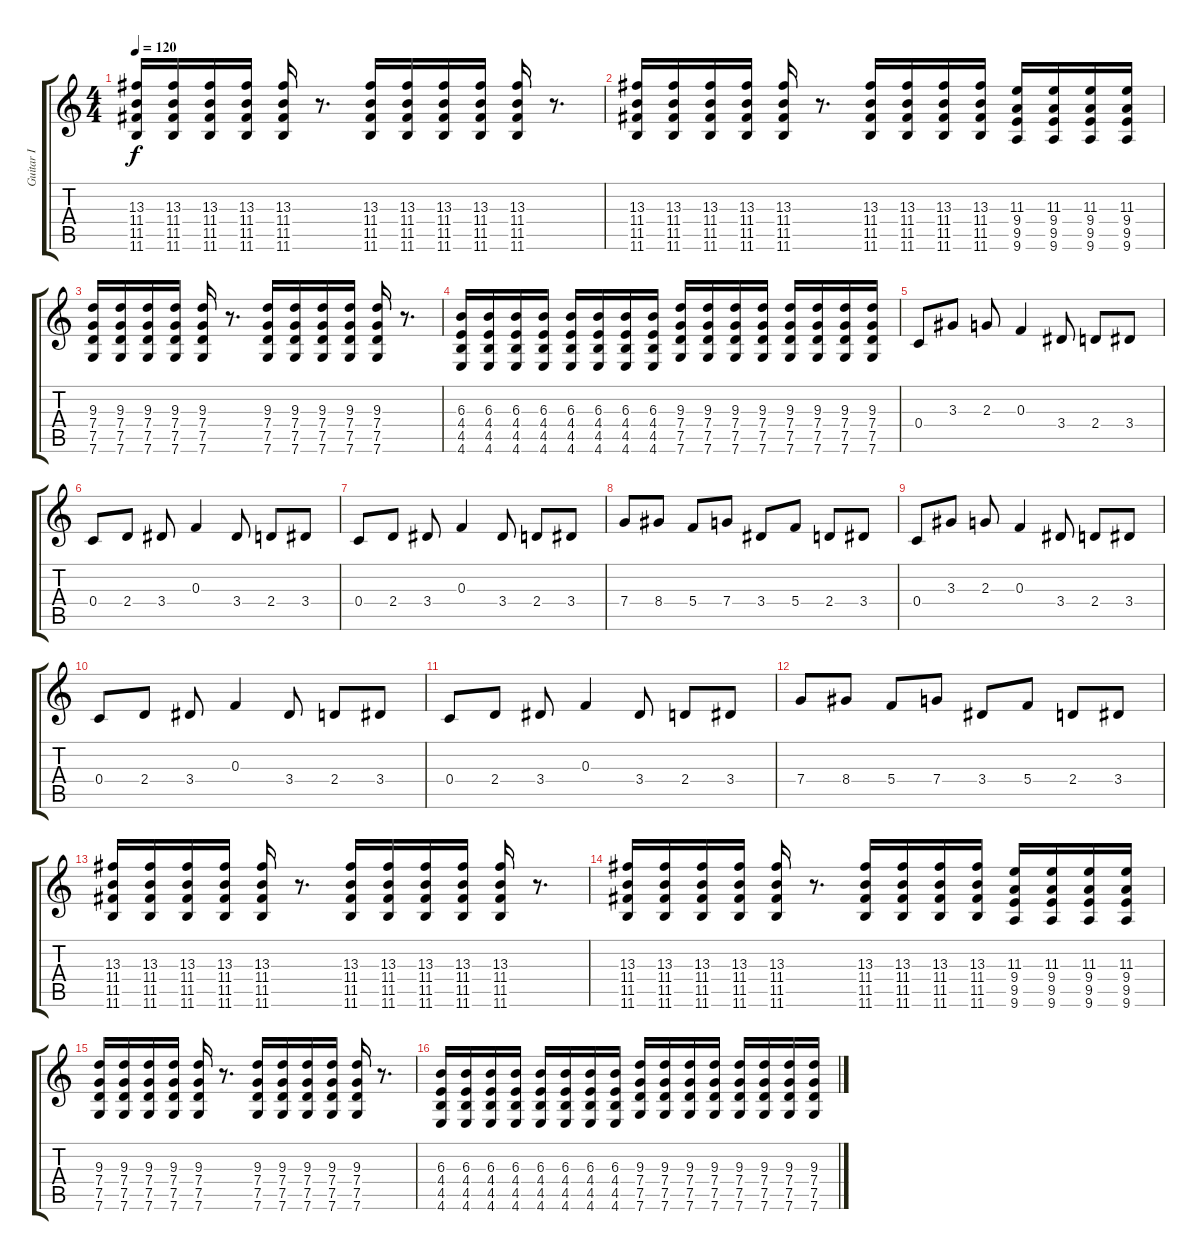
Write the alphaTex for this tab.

\track ("Guitar I" "Guitar I") {instrument distortionguitar}
\staff {score tabs}
\tuning (D4 A3 F3 C3 G2 C2) {hide}
\ts (4 4)
\tempo 120
\clef g2
\ks c
(13.3 11.4 11.5 11.6).16{dy f instrument distortionguitar} (13.3 11.4 11.5 11.6).16 (13.3 11.4 11.5 11.6).16 (13.3 11.4 11.5 11.6).16 (13.3 11.4 11.5 11.6).16 r.8{d} (13.3 11.4 11.5 11.6).16 (13.3 11.4 11.5 11.6).16 (13.3 11.4 11.5 11.6).16 (13.3 11.4 11.5 11.6).16 (13.3 11.4 11.5 11.6).16 r.8{d} |
(13.3 11.4 11.5 11.6).16 (13.3 11.4 11.5 11.6).16 (13.3 11.4 11.5 11.6).16 (13.3 11.4 11.5 11.6).16 (13.3 11.4 11.5 11.6).16 r.8{d} (13.3 11.4 11.5 11.6).16 (13.3 11.4 11.5 11.6).16 (13.3 11.4 11.5 11.6).16 (13.3 11.4 11.5 11.6).16 (11.3 9.4 9.5 9.6).16 (11.3 9.4 9.5 9.6).16 (11.3 9.4 9.5 9.6).16 (11.3 9.4 9.5 9.6).16 |
(9.3 7.4 7.5 7.6).16 (9.3 7.4 7.5 7.6).16 (9.3 7.4 7.5 7.6).16 (9.3 7.4 7.5 7.6).16 (9.3 7.4 7.5 7.6).16 r.8{d} (9.3 7.4 7.5 7.6).16 (9.3 7.4 7.5 7.6).16 (9.3 7.4 7.5 7.6).16 (9.3 7.4 7.5 7.6).16 (9.3 7.4 7.5 7.6).16 r.8{d} |
(6.3 4.4 4.5 4.6).16 (6.3 4.4 4.5 4.6).16 (6.3 4.4 4.5 4.6).16 (6.3 4.4 4.5 4.6).16 (6.3 4.4 4.5 4.6).16 (6.3 4.4 4.5 4.6).16 (6.3 4.4 4.5 4.6).16 (6.3 4.4 4.5 4.6).16 (9.3 7.4 7.5 7.6).16 (9.3 7.4 7.5 7.6).16 (9.3 7.4 7.5 7.6).16 (9.3 7.4 7.5 7.6).16 (9.3 7.4 7.5 7.6).16 (9.3 7.4 7.5 7.6).16 (9.3 7.4 7.5 7.6).16 (9.3 7.4 7.5 7.6).16 |
0.4.8{balance 0} 3.3.8 2.3.8 0.3.4 3.4.8 2.4.8 3.4.8 |
0.4.8 2.4.8 3.4.8 0.3.4 3.4.8 2.4.8 3.4.8 |
0.4.8 2.4.8 3.4.8 0.3.4 3.4.8 2.4.8 3.4.8 |
7.4.8 8.4.8 5.4.8 7.4.8 3.4.8 5.4.8 2.4.8 3.4.8 |
0.4.8 3.3.8 2.3.8 0.3.4 3.4.8 2.4.8 3.4.8 |
0.4.8 2.4.8 3.4.8 0.3.4 3.4.8 2.4.8 3.4.8 |
0.4.8 2.4.8 3.4.8 0.3.4 3.4.8 2.4.8 3.4.8 |
7.4.8 8.4.8 5.4.8 7.4.8 3.4.8 5.4.8 2.4.8 3.4.8 |
(13.3 11.4 11.5 11.6).16{balance 8} (13.3 11.4 11.5 11.6).16 (13.3 11.4 11.5 11.6).16 (13.3 11.4 11.5 11.6).16 (13.3 11.4 11.5 11.6).16 r.8{d} (13.3 11.4 11.5 11.6).16 (13.3 11.4 11.5 11.6).16 (13.3 11.4 11.5 11.6).16 (13.3 11.4 11.5 11.6).16 (13.3 11.4 11.5 11.6).16 r.8{d} |
(13.3 11.4 11.5 11.6).16 (13.3 11.4 11.5 11.6).16 (13.3 11.4 11.5 11.6).16 (13.3 11.4 11.5 11.6).16 (13.3 11.4 11.5 11.6).16 r.8{d} (13.3 11.4 11.5 11.6).16 (13.3 11.4 11.5 11.6).16 (13.3 11.4 11.5 11.6).16 (13.3 11.4 11.5 11.6).16 (11.3 9.4 9.5 9.6).16 (11.3 9.4 9.5 9.6).16 (11.3 9.4 9.5 9.6).16 (11.3 9.4 9.5 9.6).16 |
(9.3 7.4 7.5 7.6).16 (9.3 7.4 7.5 7.6).16 (9.3 7.4 7.5 7.6).16 (9.3 7.4 7.5 7.6).16 (9.3 7.4 7.5 7.6).16 r.8{d} (9.3 7.4 7.5 7.6).16 (9.3 7.4 7.5 7.6).16 (9.3 7.4 7.5 7.6).16 (9.3 7.4 7.5 7.6).16 (9.3 7.4 7.5 7.6).16 r.8{d} |
(6.3 4.4 4.5 4.6).16 (6.3 4.4 4.5 4.6).16 (6.3 4.4 4.5 4.6).16 (6.3 4.4 4.5 4.6).16 (6.3 4.4 4.5 4.6).16 (6.3 4.4 4.5 4.6).16 (6.3 4.4 4.5 4.6).16 (6.3 4.4 4.5 4.6).16 (9.3 7.4 7.5 7.6).16 (9.3 7.4 7.5 7.6).16 (9.3 7.4 7.5 7.6).16 (9.3 7.4 7.5 7.6).16 (9.3 7.4 7.5 7.6).16 (9.3 7.4 7.5 7.6).16 (9.3 7.4 7.5 7.6).16 (9.3 7.4 7.5 7.6).16
